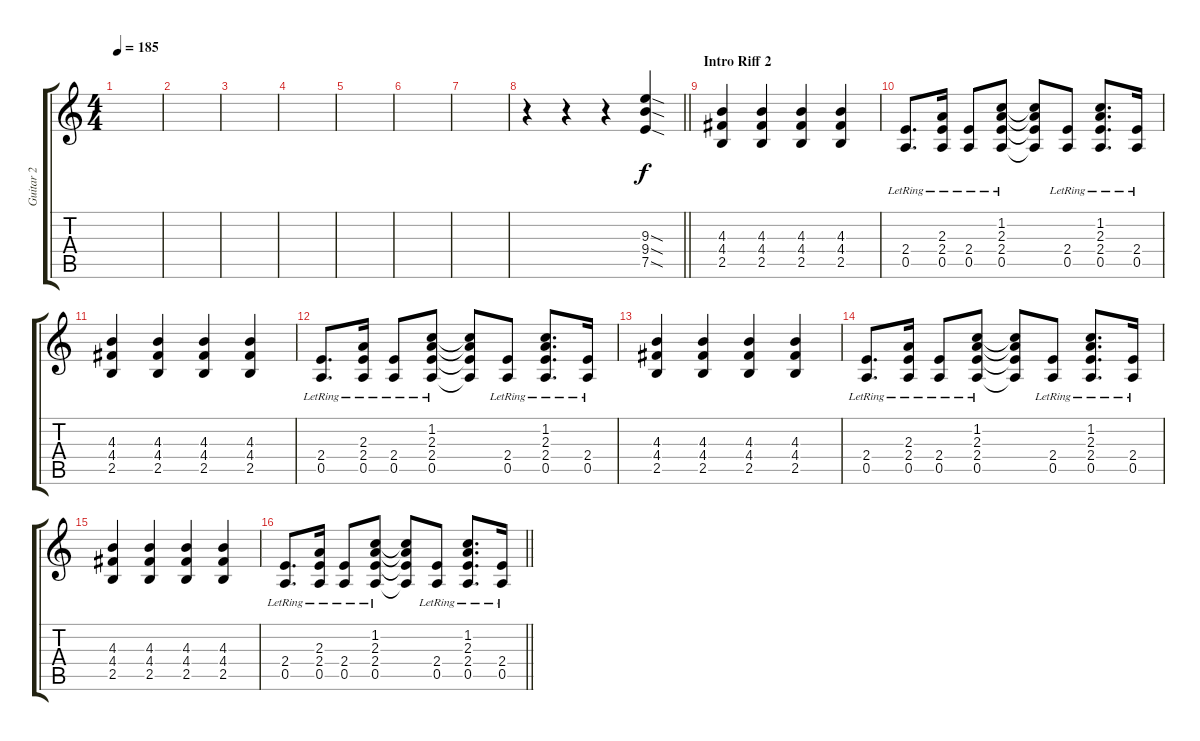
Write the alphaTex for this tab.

\track ("Guitar 2" "Guitar 2") {instrument overdrivenguitar}
\staff {score tabs}
\tuning (E4 B3 G3 D3 A2 E2) {hide}
\ts (4 4)
\tempo 185
\clef g2
\ks c
|
|
|
|
|
|
|
\barLineRight lightlight
r.4 r.4 r.4 (9.3{sod} 9.4{sod} 7.5{sod}).4 |
\section ("" "Intro Riff 2")
(4.3 4.4 2.5).4 (4.3 4.4 2.5).4 (4.3 4.4 2.5).4 (4.3 4.4 2.5).4 |
(2.4{lr} 0.5{lr}).8{d} (2.3{lr} 2.4{lr} 0.5{lr}).16 (2.4{lr} 0.5{lr}).8 (1.2{lr} 2.3{lr} 2.4{lr} 0.5{lr}).8 (1.2{t} 2.3{t} 2.4{t} 0.5{t}).8 (2.4{lr} 0.5{lr}).8 (1.2 2.3{lr} 2.4{lr} 0.5{lr}).8{d} (2.4{lr} 0.5{lr}).16 |
(4.3 4.4 2.5).4 (4.3 4.4 2.5).4 (4.3 4.4 2.5).4 (4.3 4.4 2.5).4 |
(2.4{lr} 0.5{lr}).8{d} (2.3{lr} 2.4{lr} 0.5{lr}).16 (2.4{lr} 0.5{lr}).8 (1.2{lr} 2.3{lr} 2.4{lr} 0.5{lr}).8 (1.2{t} 2.3{t} 2.4{t} 0.5{t}).8 (2.4{lr} 0.5{lr}).8 (1.2 2.3{lr} 2.4{lr} 0.5{lr}).8{d} (2.4{lr} 0.5{lr}).16 |
(4.3 4.4 2.5).4 (4.3 4.4 2.5).4 (4.3 4.4 2.5).4 (4.3 4.4 2.5).4 |
(2.4{lr} 0.5{lr}).8{d} (2.3{lr} 2.4{lr} 0.5{lr}).16 (2.4{lr} 0.5{lr}).8 (1.2{lr} 2.3{lr} 2.4{lr} 0.5{lr}).8 (1.2{t} 2.3{t} 2.4{t} 0.5{t}).8 (2.4{lr} 0.5{lr}).8 (1.2 2.3{lr} 2.4{lr} 0.5{lr}).8{d} (2.4{lr} 0.5{lr}).16 |
(4.3 4.4 2.5).4 (4.3 4.4 2.5).4 (4.3 4.4 2.5).4 (4.3 4.4 2.5).4 |
\barLineRight lightlight
(2.4{lr} 0.5{lr}).8{d} (2.3{lr} 2.4{lr} 0.5{lr}).16 (2.4{lr} 0.5{lr}).8 (1.2{lr} 2.3{lr} 2.4{lr} 0.5{lr}).8 (1.2{t} 2.3{t} 2.4{t} 0.5{t}).8 (2.4{lr} 0.5{lr}).8 (1.2 2.3 2.4{lr} 0.5{lr}).8{d} (2.4{lr} 0.5{lr}).16
